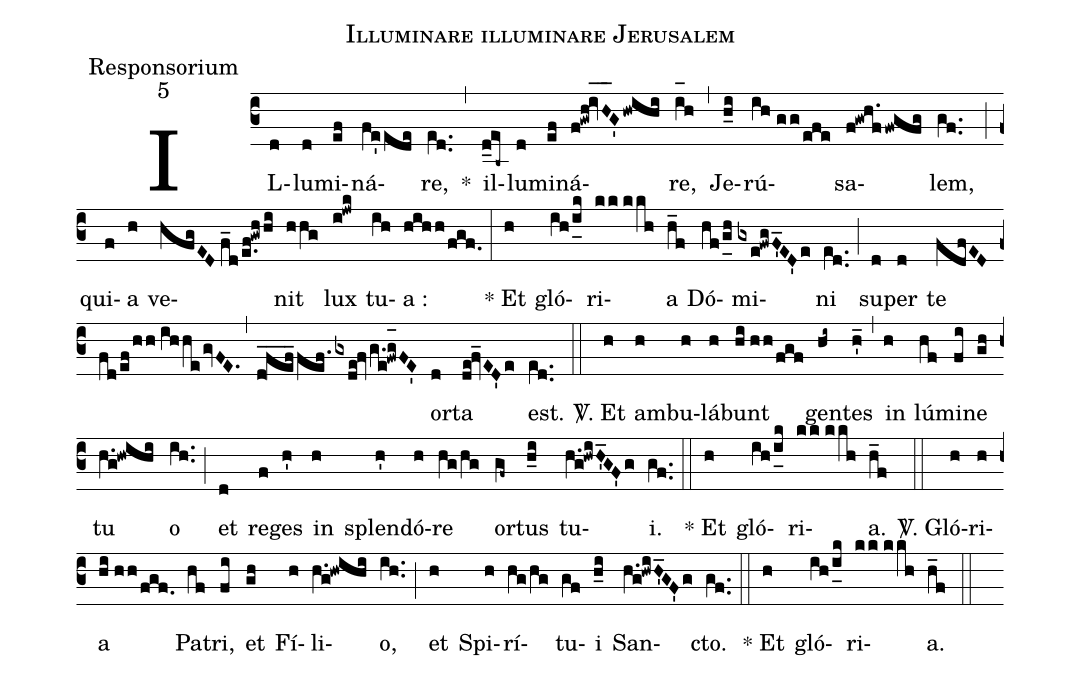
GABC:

name:Illuminare illuminare Jerusalem;
office-part:Responsorium;
mode:5;
%%
(c3) IL(d)lu(d)mi(ef)ná(fe'ede)re,(e[ll:1]d..) *(,) il(d_eb~)lu(d)mi(ef)ná(f!gwh!iv_[oh:h]H_[oh:h]G'hwihi)re,(i_[oh:h]h) (,) Je(h_i)rú(ih//gg/efe)sa(f!gwh.ffwgfg)lem,(gf..) (;) qui(f)a(h) ve(hfgED//f_d/e.f!gwhhi)nit(hhg) lux(i!jwk) tu(ih)a :(hihh/fgf.) (:) * Et(h) gló(ih/i_[uh:l]k)ri(kk//kkh)a(h_f) Dó(hf/g_[uh:l]h)mi(gxe!fwgF'_ED'e)ni(e[ll:1]d..) (;) su(d)per(d) te(fdfED//fd/ef/hh//ihhegvFE.) (,) (d_!f_e_f_fef.gxde!fvg.e!fwg_[oh:h]FE') or(d)ta(de!fv_ED'e) est.(e[ll:1]d..) (::)
<sp>V/</sp>. Et(h) am(h)bu(h)lá(h)bunt(hi//hh/fgf) gen(hi~)tes(h'_) (,) in(h) lú(hf)mi(fi)ne(gh) tu(h.g!hwihi) o(ih..) (;) et(d) re(f)ges(h') in(h) splen(h')dó(h)re(hg/hg) or(gf~)tus(h_i) tu(h.g!hwiH'_GF'g)i.(gf..) (::) * Et(h) gló(ih/i_[uh:l]k)ri(kk//kkh)a.(h_f) (::)
<sp>V/</sp>. Gló(h)ri(h)a(hi//hh/fgf.) Pa(hf)tri,(fi) et(gh) Fí(h)li(h.g!hwihi)o,(ih..) (;) et(h) Spi(h)rí(hg/hg)tu(gf)i(h_i) San(h.g!hwiH'_GF'g)cto.(gf..) (::) * Et(h) gló(ih/i_[uh:l]k)ri(kk//kkh)a.(h_f) (::)
